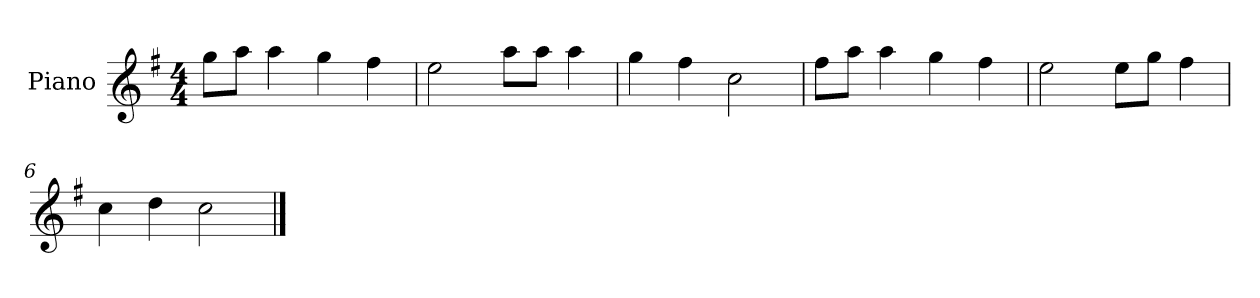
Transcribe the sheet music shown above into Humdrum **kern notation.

**kern
*part1
*staff1
*I"Piano
*I'P-no
*clefG2
*k[f#]
*M4/4
*MM90
=1
8gg\L
8aa\J
4aa\
4gg\
4ff#\
=2
2ee\
8aa\L
8aa\J
4aa\
=3
4gg\
4ff#\
2cc\
=4
8ff#\L
8aa\J
4aa\
4gg\
4ff#\
=5
2ee\
8ee\L
8gg\J
4ff#\
=6
4cc\
4dd\
2cc\
==
*-
